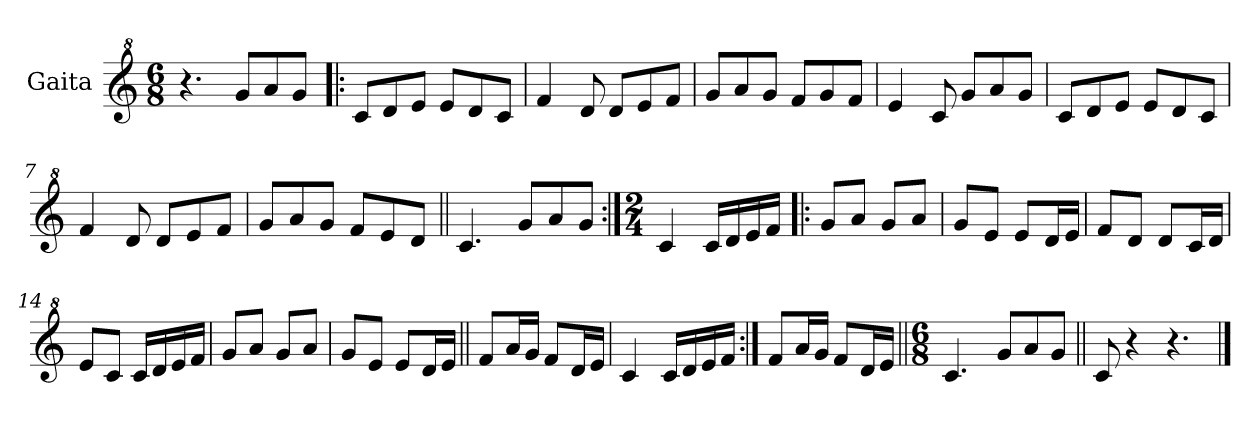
**kern
*part1
*staff1
*I"Gaita
*clefG^2
*k[]
*M6/8
*MM165
=1
4.r
8gg/L
8aa/
8gg/J
=2!|:
8cc/L
8dd/
8ee/J
8ee/L
8dd/
8cc/J
=3
4ff/
8dd/
8dd/L
8ee/
8ff/J
=4
8gg/L
8aa/
8gg/J
8ff/L
8gg/
8ff/J
=5
4ee/
8cc/
8gg/L
8aa/
8gg/J
=6
8cc/L
8dd/
8ee/J
8ee/L
8dd/
8cc/J
=7
4ff/
8dd/
8dd/L
8ee/
8ff/J
!!LO:LB:g=z
=8
8gg/L
8aa/
8gg/J
8ff/L
8ee/
8dd/J
=9||
4.cc/
8gg/L
8aa/
8gg/J
=10:|!
*M2/4
*MM110
4cc/
16cc/LL
16dd/
16ee/
16ff/JJ
=11!|:
8gg/L
8aa/J
8gg/L
8aa/J
=12
8gg/L
8ee/J
8ee/L
16dd/L
16ee/JJ
=13
8ff/L
8dd/J
8dd/L
16cc/L
16dd/JJ
=14
8ee/L
8cc/J
16cc/LL
16dd/
16ee/
16ff/JJ
=15
8gg/L
8aa/J
8gg/L
8aa/J
!!LO:LB:g=z
=16
8gg/L
8ee/J
8ee/L
16dd/L
16ee/JJ
=17||
8ff/L
16aa/L
16gg/JJ
8ff/L
16dd/L
16ee/JJ
=18
4cc/
16cc/LL
16dd/
16ee/
16ff/JJ
=19:|!
8ff/L
16aa/L
16gg/JJ
8ff/L
16dd/L
16ee/JJ
=20||
*M6/8
*MM165
4.cc/
8gg/L
8aa/
8gg/J
=21||
8cc/
4r
4.r
==
*-
